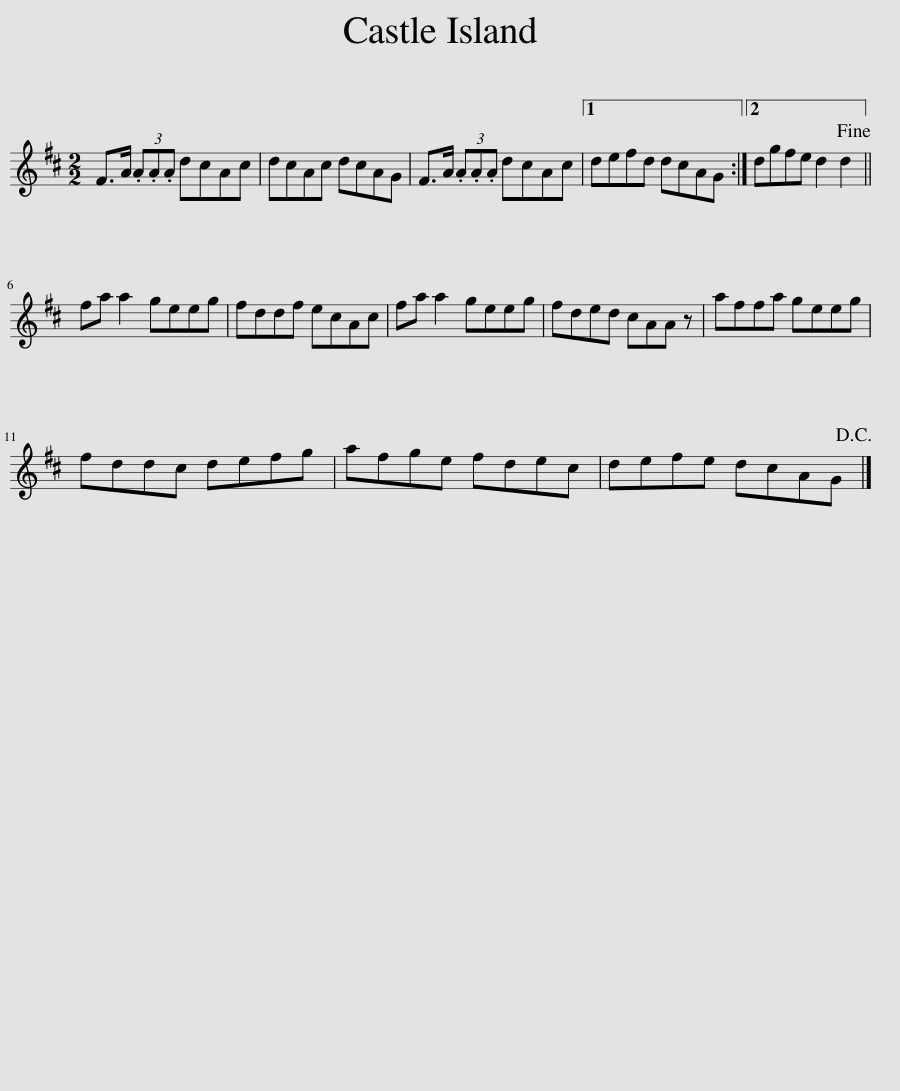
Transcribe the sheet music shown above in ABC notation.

X:1
L:1/8
M:2/2
I:linebreak $
K:D
V:1 treble
V:1
 F>A (3.A.A.A dcAc | dcAc dcAG | F>A (3.A.A.A dcAc |1 defd dcAG :|2 dgfe d2 d2!fine! ||$ %5
 fa a2 geeg | fddf ecAc | fa a2 geeg | fded cAA z | affa geeg |$ %10
 fddc defg | afge fdec | defe dcAG!D.C.! |] %13
